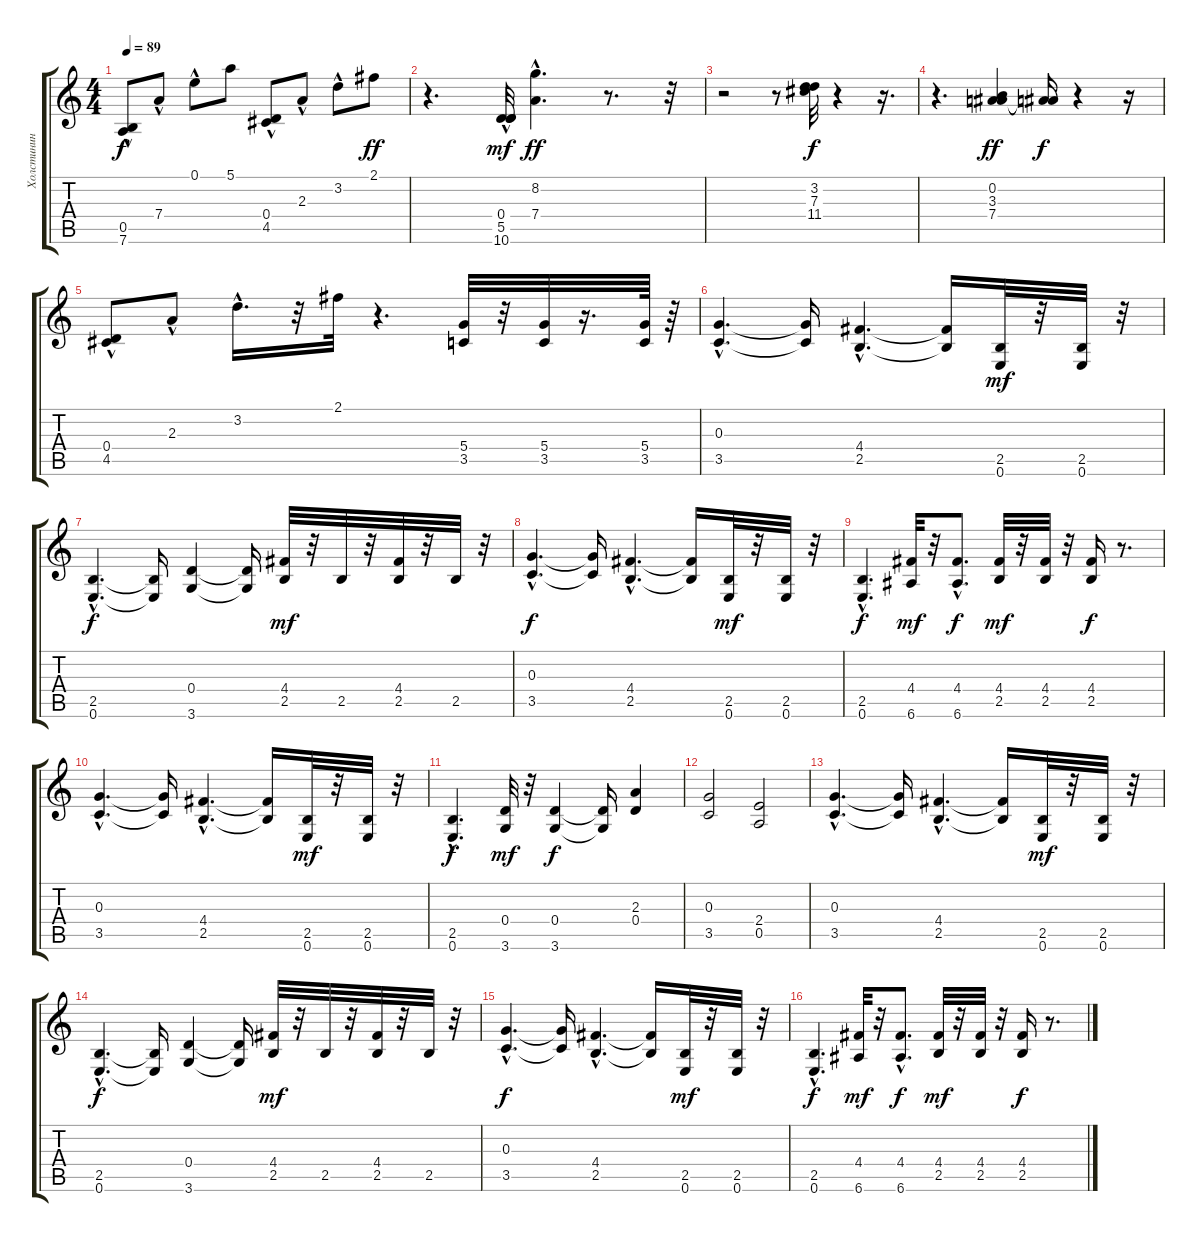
\track ("Холстинин" "Холстинин") {instrument distortionguitar}
\staff {score tabs}
\tuning (E4 B3 G3 D3 A2 E2) {hide}
\ts (4 4)
\tempo 89
\clef g2
\ks c
(0.5 7.6{hac}).8{dy f} 7.4{hac}.8 0.1{hac}.8 5.1.8 (0.4 4.5{hac}).8 2.3{hac}.8 3.2{hac}.8 2.1.8{dy ff} |
r.4{d} (0.4{hac} 5.5{hac} 10.6{hac}).32{dy mf} (8.2{hac} 7.4{hac}).4{d dy ff} r.8{d} r.32 |
r.2 r.8 (3.2 7.3 11.4).32{dy f} r.4 r.16{d} |
r.4{d} (0.2 3.3 7.4).4{dy ff} (3.3{t} 7.4{t}).16{dy f} r.4 r.16 |
(0.4 4.5{hac}).8 2.3{hac}.8 3.2{hac}.16{d} r.32 2.1.32 r.4{d} (5.4 3.5).32{instrument distortionguitar} r.32 (5.4 3.5).32 r.16{d} (5.4 3.5).64 r.64 |
(0.3{hac} 3.5{hac}).4{d} (0.3{t} 3.5{t}).16 (4.4{hac} 2.5{hac}).4{d} (4.4{t} 2.5{t}).16 (2.5 0.6).32{dy mf} r.32 (2.5 0.6).32 r.32 |
(2.5{hac} 0.6{hac}).4{d dy f} (2.5{t} 0.6{t}).16 (0.4 3.6).4 (0.4{t} 3.6{t}).16 (4.4 2.5).32{dy mf} r.32 2.5.32 r.32 (4.4 2.5).32 r.32 2.5.32 r.32 |
(0.3{hac} 3.5{hac}).4{d dy f} (0.3{t} 3.5{t}).16 (4.4{hac} 2.5{hac}).4{d} (4.4{t} 2.5{t}).16 (2.5 0.6).32{dy mf} r.32 (2.5 0.6).32 r.32 |
(2.5{hac} 0.6{hac}).4{d dy f} (4.4 6.6).32{dy mf} r.32 (4.4{hac} 6.6{hac}).8{d dy f} (4.4 2.5).32{dy mf} r.32 (4.4 2.5).32 r.32 (4.4 2.5).16{dy f} r.8{d} |
(0.3{hac} 3.5{hac}).4{d} (0.3{t} 3.5{t}).16 (4.4{hac} 2.5{hac}).4{d} (4.4{t} 2.5{t}).16 (2.5 0.6).32{dy mf} r.32 (2.5 0.6).32 r.32 |
(2.5{hac} 0.6{hac}).4{d dy f} (0.4 3.6).32{dy mf} r.32 (0.4 3.6).4{dy f} (0.4{t} 3.6{t}).16 (2.3 0.4).4 |
(0.3 3.5).2 (2.4 0.5).2 |
(0.3{hac} 3.5{hac}).4{d} (0.3{t} 3.5{t}).16 (4.4{hac} 2.5{hac}).4{d} (4.4{t} 2.5{t}).16 (2.5 0.6).32{dy mf} r.32 (2.5 0.6).32 r.32 |
(2.5{hac} 0.6{hac}).4{d dy f} (2.5{t} 0.6{t}).16 (0.4 3.6).4 (0.4{t} 3.6{t}).16 (4.4 2.5).32{dy mf} r.32 2.5.32 r.32 (4.4 2.5).32 r.32 2.5.32 r.32 |
(0.3{hac} 3.5{hac}).4{d dy f} (0.3{t} 3.5{t}).16 (4.4{hac} 2.5{hac}).4{d} (4.4{t} 2.5{t}).16 (2.5 0.6).32{dy mf} r.32 (2.5 0.6).32 r.32 |
(2.5{hac} 0.6{hac}).4{d dy f} (4.4 6.6).32{dy mf} r.32 (4.4{hac} 6.6{hac}).8{d dy f} (4.4 2.5).32{dy mf} r.32 (4.4 2.5).32 r.32 (4.4 2.5).16{dy f} r.8{d}
